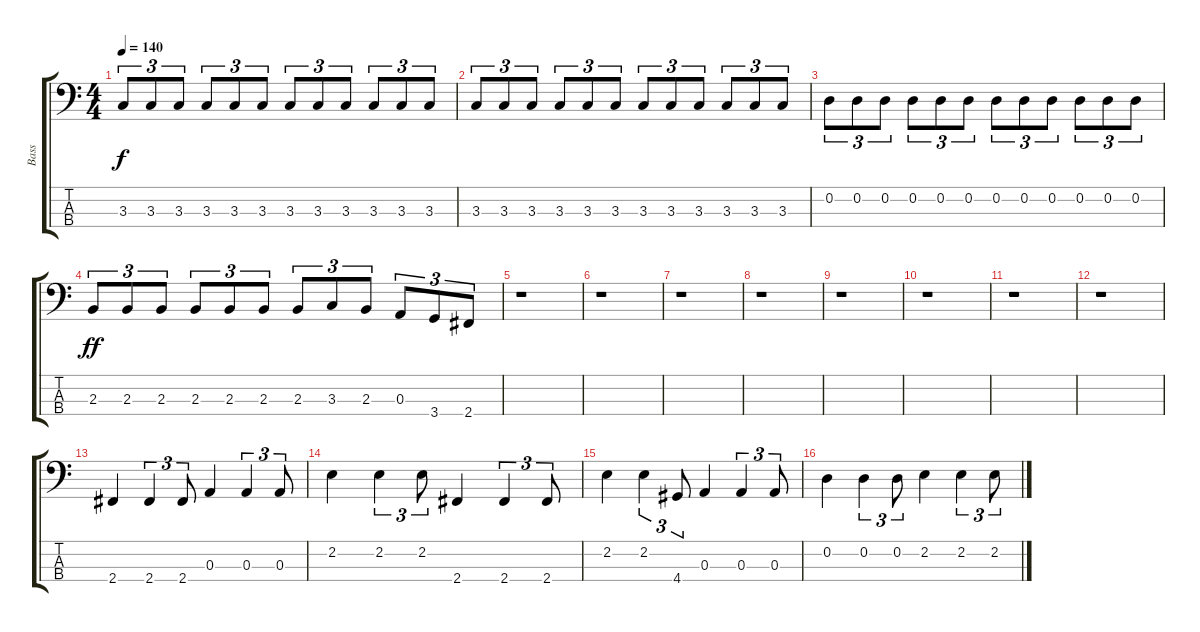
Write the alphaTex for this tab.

\track ("Bass" "Bass") {instrument electricbassfinger}
\staff {score tabs}
\tuning (G2 D2 A1 E1) {hide}
\ts (4 4)
\tempo 140
\clef f4
\ks c
3.3.8{tu (3 2) dy f} 3.3.8{tu (3 2)} 3.3.8{tu (3 2)} 3.3.8{tu (3 2)} 3.3.8{tu (3 2)} 3.3.8{tu (3 2)} 3.3.8{tu (3 2)} 3.3.8{tu (3 2)} 3.3.8{tu (3 2)} 3.3.8{tu (3 2)} 3.3.8{tu (3 2)} 3.3.8{tu (3 2)} |
3.3.8{tu (3 2)} 3.3.8{tu (3 2)} 3.3.8{tu (3 2)} 3.3.8{tu (3 2)} 3.3.8{tu (3 2)} 3.3.8{tu (3 2)} 3.3.8{tu (3 2)} 3.3.8{tu (3 2)} 3.3.8{tu (3 2)} 3.3.8{tu (3 2)} 3.3.8{tu (3 2)} 3.3.8{tu (3 2)} |
0.2.8{tu (3 2)} 0.2.8{tu (3 2)} 0.2.8{tu (3 2)} 0.2.8{tu (3 2)} 0.2.8{tu (3 2)} 0.2.8{tu (3 2)} 0.2.8{tu (3 2)} 0.2.8{tu (3 2)} 0.2.8{tu (3 2)} 0.2.8{tu (3 2)} 0.2.8{tu (3 2)} 0.2.8{tu (3 2)} |
2.3.8{tu (3 2) dy ff} 2.3.8{tu (3 2)} 2.3.8{tu (3 2)} 2.3.8{tu (3 2)} 2.3.8{tu (3 2)} 2.3.8{tu (3 2)} 2.3.8{tu (3 2)} 3.3.8{tu (3 2)} 2.3.8{tu (3 2)} 0.3.8{tu (3 2)} 3.4.8{tu (3 2)} 2.4.8{tu (3 2)} |
r.1 |
r.1 |
r.1 |
r.1 |
r.1 |
r.1 |
r.1 |
r.1 |
2.4.4 2.4.4{tu (3 2)} 2.4.8{tu (3 2)} 0.3.4 0.3.4{tu (3 2)} 0.3.8{tu (3 2)} |
2.2.4 2.2.4{tu (3 2)} 2.2.8{tu (3 2)} 2.4.4 2.4.4{tu (3 2)} 2.4.8{tu (3 2)} |
2.2.4 2.2.4{tu (3 2)} 4.4.8{tu (3 2)} 0.3.4 0.3.4{tu (3 2)} 0.3.8{tu (3 2)} |
0.2.4 0.2.4{tu (3 2)} 0.2.8{tu (3 2)} 2.2.4 2.2.4{tu (3 2)} 2.2.8{tu (3 2)}
